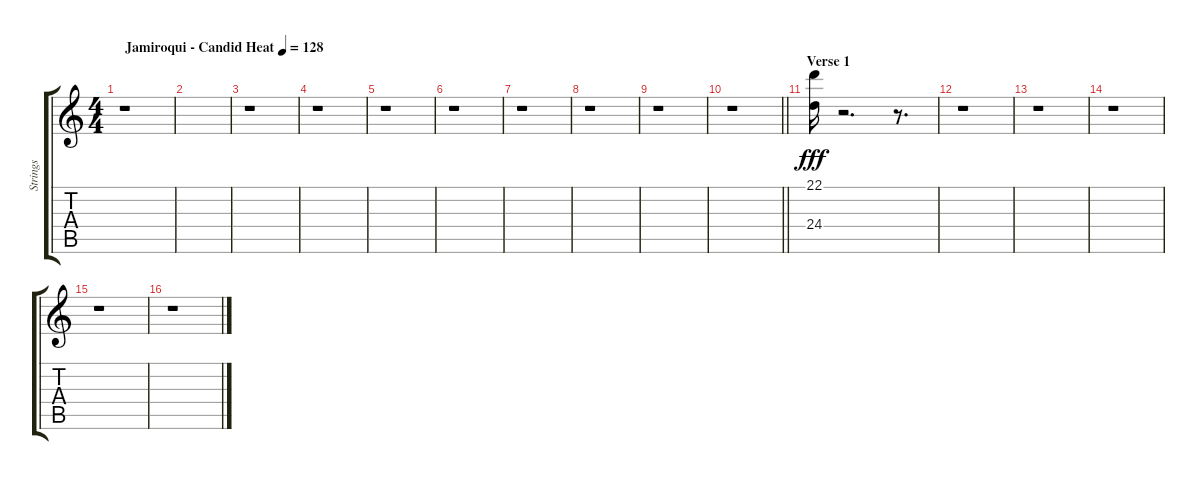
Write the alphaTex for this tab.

\track ("Strings" "Strings") {instrument stringensemble1}
\staff {score tabs}
\tuning (E4 B3 G3 D3 A2 E2) {hide}
\ts (4 4)
\tempo (128 "Jamiroqui - Candid Heat")
\clef g2
\ks c
r.1{dy fff instrument stringensemble1} |
|
r.1 |
r.1 |
r.1 |
r.1 |
r.1 |
r.1 |
r.1 |
\barLineRight lightlight
r.1 |
\section ("" "Verse 1")
(22.1 24.4).16{volume 12 balance 11 instrument stringensemble1} r.2{d} r.8{d} |
r.1 |
r.1 |
r.1 |
r.1 |
r.1
